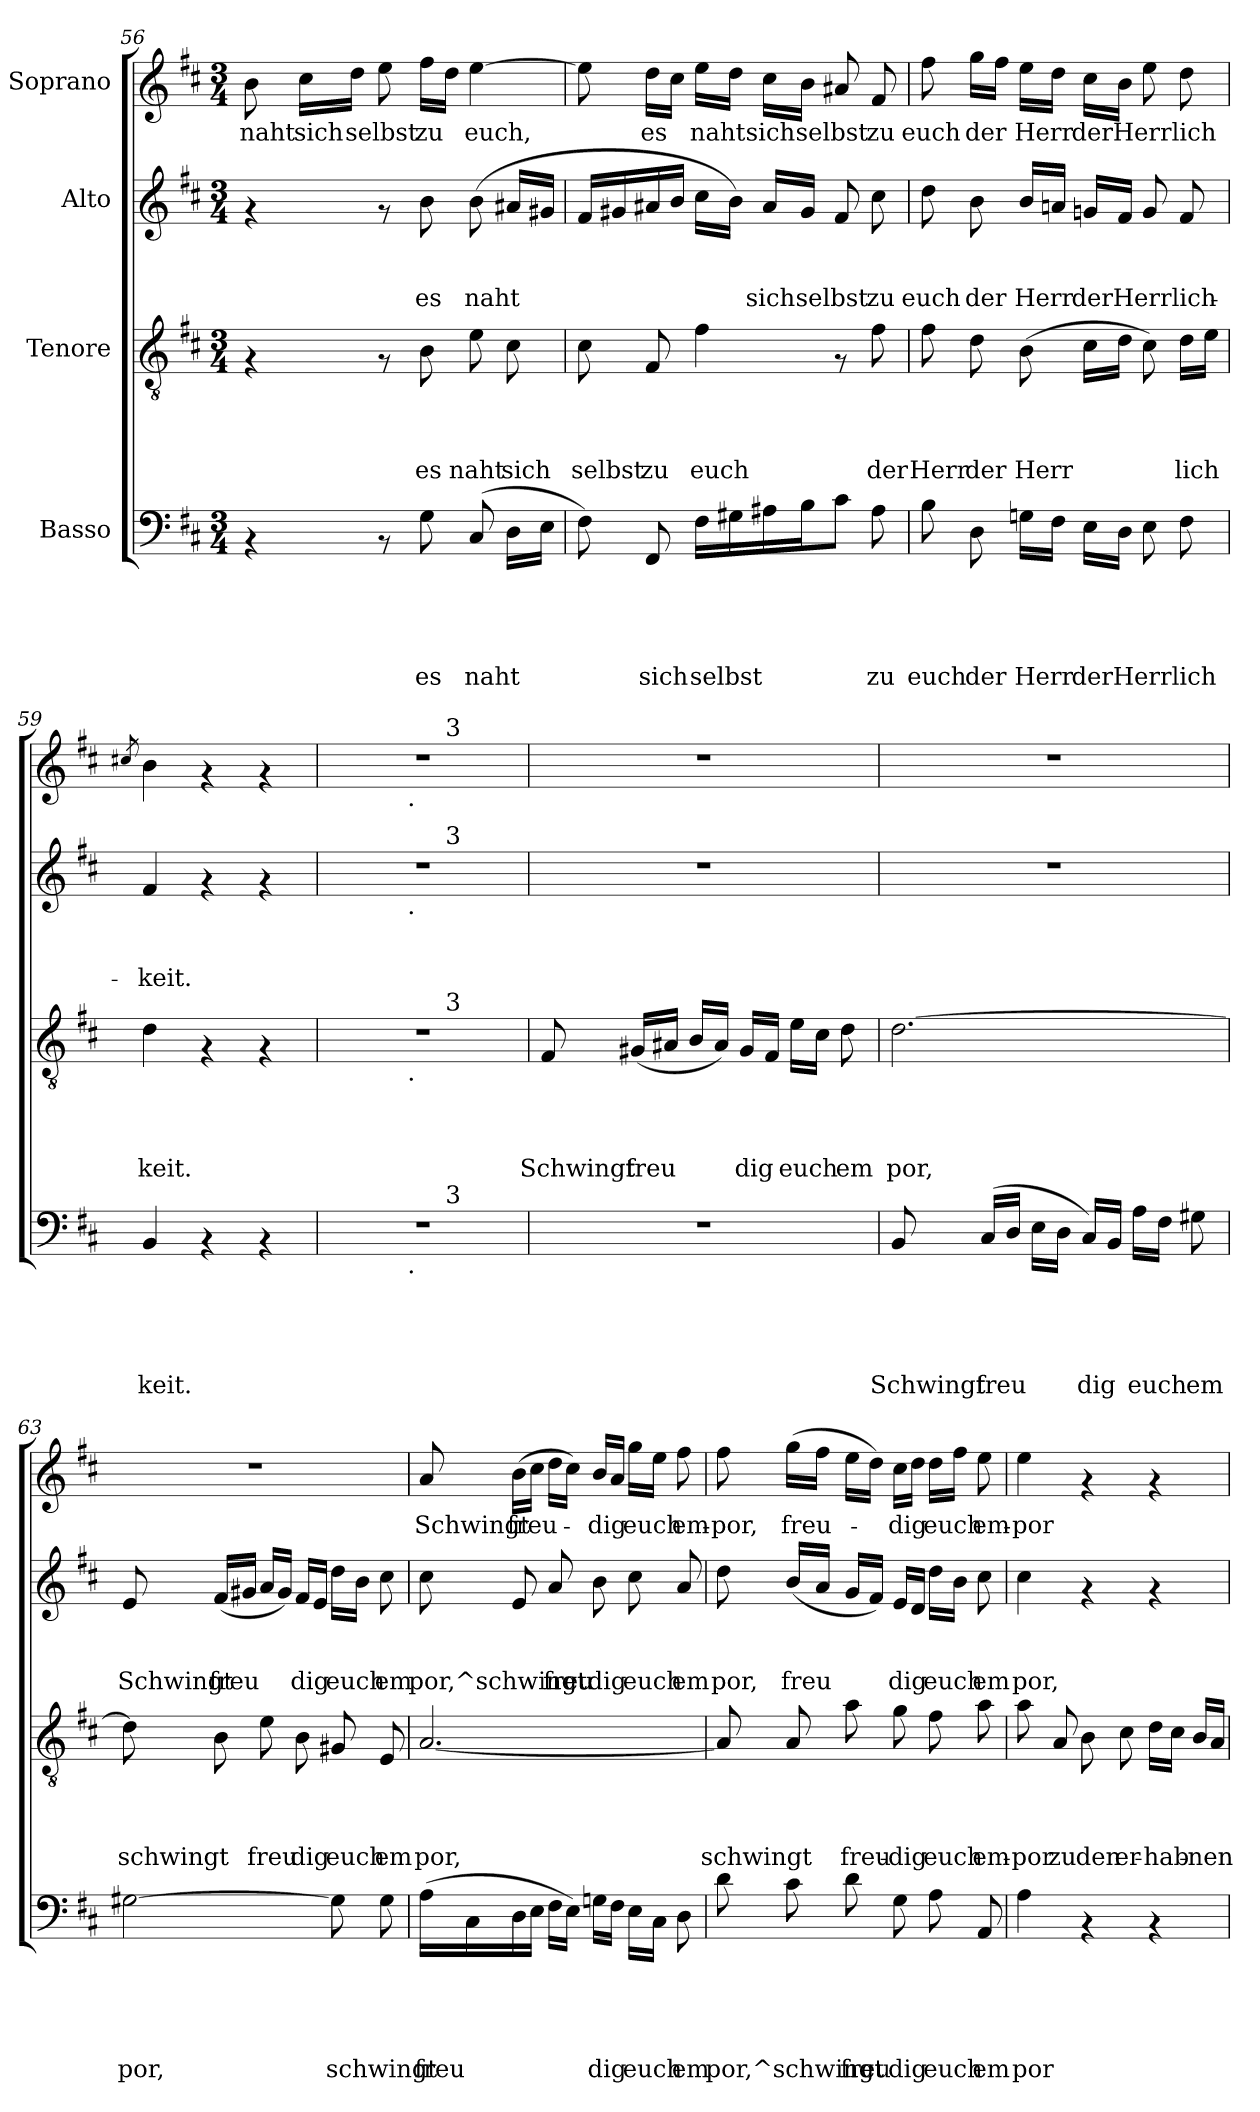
**kern	**text	**text	**text	**text	**text	**kern	**text	**text	**text	**text	**kern	**text	**text	**text	**kern	**text
*part4	*part4	*part4	*part4	*part4	*part4	*part3	*part3	*part3	*part3	*part3	*part2	*part2	*part2	*part2	*part1	*part1
*staff4	*staff4	*staff4	*staff4	*staff4	*staff4	*staff3	*staff3	*staff3	*staff3	*staff3	*staff2	*staff2	*staff2	*staff2	*staff1	*staff1
*I"Basso	*	*	*	*	*	*I"Tenore	*	*	*	*	*I"Alto	*	*	*	*I"Soprano	*
!!LO:LB:g=z
*clefF4	*	*	*	*	*	*clefGv2	*	*	*	*	*clefG2	*	*	*	*clefG2	*
*k[f#c#]	*	*	*	*	*	*k[f#c#]	*	*	*	*	*k[f#c#]	*	*	*	*k[f#c#]	*
*D:	*	*	*	*	*	*D:	*	*	*	*	*D:	*	*	*	*D:	*
*M3/4	*	*	*	*	*	*M3/4	*	*	*	*	*M3/4	*	*	*	*M3/4	*
=56	=56	=56	=56	=56	=56	=56	=56	=56	=56	=56	=56	=56	=56	=56	=56	=56
!	!	!	!	!	!	!	!	!	!	!	!	!	!	!	!	!LO:LY:b
4rAA	.	.	.	.	.	4rF	.	.	.	.	4rf	.	.	.	8b\	naht
!	!	!	!	!	!	!	!	!	!	!	!	!	!	!	!	!LO:LY:b
.	.	.	.	.	.	.	.	.	.	.	.	.	.	.	16cc#\LL	sich
!	!	!	!	!	!	!	!	!	!	!	!	!	!	!	!	!LO:LY:b
.	.	.	.	.	.	.	.	.	.	.	.	.	.	.	16dd\JJ	selbst
8rAA	.	.	.	.	.	8rF	.	.	.	.	8rf	.	.	.	8ee\	.
!	!	!	!	!	!LO:LY:b	!	!	!	!	!LO:LY:b	!	!	!	!LO:LY:b	!	!LO:LY:b
8G\	.	.	.	.	es	8B\	.	.	.	es	8b\	.	.	es	16ff#\LL	zu
.	.	.	.	.	.	.	.	.	.	.	.	.	.	.	16dd\JJ	.
!	!	!	!	!	!LO:LY:b	!	!	!	!	!LO:LY:b	!	!	!	!LO:LY:b	!	!LO:LY:b
(8C#/	.	.	.	.	naht	8e\	.	.	.	naht	(>8b\	.	.	naht	[>4ee\	euch,
!	!	!	!	!	!	!	!	!	!	!LO:LY:b	!	!	!	!	!	!
16D\LL	.	.	.	.	.	8c#\	.	.	.	sich	16a#X/LL	.	.	.	.	.
16E\JJ	.	.	.	.	.	.	.	.	.	.	16g#X/JJ	.	.	.	.	.
=57	=57	=57	=57	=57	=57	=57	=57	=57	=57	=57	=57	=57	=57	=57	=57	=57
!	!	!	!	!	!	!	!	!	!	!LO:LY:b	!	!	!	!	!	!
8F#\)	.	.	.	.	.	8c#\	.	.	.	selbst	16f#/LL	.	.	.	8ee\]	.
.	.	.	.	.	.	.	.	.	.	.	16g#X/	.	.	.	.	.
!	!	!	!	!	!LO:LY:b	!	!	!	!	!LO:LY:b	!	!	!	!	!	!LO:LY:b
8FF#/	.	.	.	.	sich	8F#/	.	.	.	zu	16a#X/	.	.	.	16dd\LL	es
.	.	.	.	.	.	.	.	.	.	.	16b/JJ	.	.	.	16cc#\JJ	.
!	!	!	!	!	!LO:LY:b	!	!	!	!	!LO:LY:b	!	!	!	!	!	!LO:LY:b
16F#\LL	.	.	.	.	selbst	4f#\	.	.	.	euch	16cc#\LL	.	.	.	16ee\LL	naht
16G#X\	.	.	.	.	.	.	.	.	.	.	16b\JJ)	.	.	.	16dd\JJ	.
!	!	!	!	!	!	!	!	!	!	!	!	!	!	!LO:LY:b	!	!LO:LY:b
16A#X\	.	.	.	.	.	.	.	.	.	.	16a#/LL	.	.	sich	16cc#\LL	sich
!	!	!	!	!	!	!	!	!	!	!	!	!	!	!LO:LY:b	!	!LO:LY:b
16B\J	.	.	.	.	.	.	.	.	.	.	16g#/JJ	.	.	selbst	16b\JJ	selbst
8c#\J	.	.	.	.	.	8rF	.	.	.	.	8f#/	.	.	.	8a#X/	.
!	!	!	!	!	!LO:LY:b	!	!	!	!	!LO:LY:b	!	!	!	!LO:LY:b	!	!LO:LY:b
8A#\	.	.	.	.	zu	8f#\	.	.	.	der	8cc#\	.	.	zu	8f#/	zu
=58	=58	=58	=58	=58	=58	=58	=58	=58	=58	=58	=58	=58	=58	=58	=58	=58
!	!	!	!	!	!LO:LY:b	!	!	!	!	!LO:LY:b	!	!	!	!LO:LY:b	!	!LO:LY:b
8B\	.	.	.	.	euch	8f#\	.	.	.	Herr	8dd\	.	.	euch	8ff#\	euch
!	!	!	!	!	!LO:LY:b	!	!	!	!	!LO:LY:b	!	!	!	!LO:LY:b	!	!LO:LY:b
8D\	.	.	.	.	der	8d\	.	.	.	der	8b\	.	.	der	16gg\LL	der
.	.	.	.	.	.	.	.	.	.	.	.	.	.	.	16ff#\JJ	.
!	!	!	!	!	!LO:LY:b	!	!	!	!	!LO:LY:b	!	!	!	!LO:LY:b	!	!LO:LY:b
16Gn\LL	.	.	.	.	Herr	(>8B\	.	.	.	Herr	16b/LL	.	.	Herr	16ee\LL	Herr
16F#\JJ	.	.	.	.	.	.	.	.	.	.	16an/JJ	.	.	.	16dd\JJ	.
!	!	!	!	!	!LO:LY:b	!	!	!	!	!	!	!	!	!LO:LY:b	!	!LO:LY:b
16E\LL	.	.	.	.	der	16c#\LL	.	.	.	.	16gn/LL	.	.	der	16cc#\LL	der
!	!	!	!	!	!LO:LY:b	!	!	!	!	!	!	!	!	!LO:LY:b	!	!LO:LY:b
16D\JJ	.	.	.	.	Herrlich	16d\JJ	.	.	.	.	16f#/JJ	.	.	Herrlich-	16b\JJ	Herrlich
8E\	.	.	.	.	.	8c#\)	.	.	.	.	8g/	.	.	.	8ee\	.
!	!	!	!	!	!	!	!	!	!	!LO:LY:b	!	!	!	!	!	!
8F#\	.	.	.	.	.	16d\LL	.	.	.	lich	8f#/	.	.	.	8dd\	.
.	.	.	.	.	.	16e\JJ	.	.	.	.	.	.	.	.	.	.
=59	=59	=59	=59	=59	=59	=59	=59	=59	=59	=59	=59	=59	=59	=59	=59	=59
.	.	.	.	.	.	.	.	.	.	.	.	.	.	.	8qcc#X/	.
!	!	!	!	!	!LO:LY:b	!	!	!	!	!LO:LY:b	!	!	!	!LO:LY:b	!	!
4BB/	.	.	.	.	keit.	4d\	.	.	.	keit.	4f#/	.	.	-keit.	4b\	.
4rAA	.	.	.	.	.	4rF	.	.	.	.	4rf	.	.	.	4rf	.
4rAA	.	.	.	.	.	4rF	.	.	.	.	4rf	.	.	.	4rf	.
!!LO:LB:g=z
=60	=60	=60	=60	=60	=60	=60	=60	=60	=60	=60	=60	=60	=60	=60	=60	=60
*^	*	*	*	*	*	*^	*	*	*	*	*^	*	*	*	*^	*
*	*^	*	*	*	*	*	*	*^	*	*	*	*	*	*^	*	*	*	*	*^	*
2.r	4ryy	4..ryy	.	.	.	.	.	2.r	4ryy	4..ryy	.	.	.	.	2.r	4ryy	4..ryy	.	.	.	2.r	4ryy	4..ryy	.
.	16ryy	.	.	.	.	.	.	.	16ryy	.	.	.	.	.	.	16ryy	.	.	.	.	.	16ryy	.	.
!	!	!	!	!	!	!	!	!	!	!	!	!	!	!	!	!	!	!	!	!	!	!LO:TX:b:t=.	!	!
!	!	!	!	!	!	!	!	!	!	!	!	!	!	!	!	!LO:TX:b:t=.	!	!	!	!	!	!	!	!
!	!	!	!	!	!	!	!	!	!LO:TX:b:t=.	!	!	!	!	!	!	!	!	!	!	!	!	!	!	!
!	!LO:TX:b:t=.	!	!	!	!	!	!	!	!	!	!	!	!	!	!	!	!	!	!	!	!	!	!	!
.	4..ryy	.	.	.	.	.	.	.	4..ryy	.	.	.	.	.	.	4..ryy	.	.	.	.	.	4..ryy	.	.
!	!	!	!	!	!	!	!	!	!	!	!	!	!	!	!	!	!	!	!	!	!	!	!LO:TX:a:t=3	!
!	!	!	!	!	!	!	!	!	!	!	!	!	!	!	!	!	!LO:TX:a:t=3	!	!	!	!	!	!	!
!	!	!	!	!	!	!	!	!	!	!LO:TX:a:t=3	!	!	!	!	!	!	!	!	!	!	!	!	!	!
!	!	!LO:TX:a:t=3	!	!	!	!	!	!	!	!	!	!	!	!	!	!	!	!	!	!	!	!	!	!
.	.	4ryy	.	.	.	.	.	.	.	4ryy	.	.	.	.	.	.	4ryy	.	.	.	.	.	4ryy	.
.	.	16ryy	.	.	.	.	.	.	.	16ryy	.	.	.	.	.	.	16ryy	.	.	.	.	.	16ryy	.
=61	=61	=61	=61	=61	=61	=61	=61	=61	=61	=61	=61	=61	=61	=61	=61	=61	=61	=61	=61	=61	=61	=61	=61	=61
!	!	!	!	!	!	!	!	!	!	!	!	!	!	!LO:LY:b	!	!	!	!	!	!	!	!	!	!
*v	*v	*v	*	*	*	*	*	*	*	*	*	*	*	*	*v	*v	*v	*	*	*	*v	*v	*v	*
*	*	*	*	*	*	*v	*v	*v	*	*	*	*	*	*	*	*	*	*
2.r	.	.	.	.	.	8F#/	.	.	.	Schwingt	2.r	.	.	.	2.r	.
!	!	!	!	!	!	!	!	!	!	!LO:LY:b	!	!	!	!	!	!
.	.	.	.	.	.	(<16G#X/LL	.	.	.	freu	.	.	.	.	.	.
.	.	.	.	.	.	16A#X/JJ	.	.	.	.	.	.	.	.	.	.
.	.	.	.	.	.	16B/LL	.	.	.	.	.	.	.	.	.	.
.	.	.	.	.	.	16A#/JJ)	.	.	.	.	.	.	.	.	.	.
!	!	!	!	!	!	!	!	!	!	!LO:LY:b	!	!	!	!	!	!
.	.	.	.	.	.	16G#/LL	.	.	.	dig	.	.	.	.	.	.
.	.	.	.	.	.	16F#/JJ	.	.	.	.	.	.	.	.	.	.
!	!	!	!	!	!	!	!	!	!	!LO:LY:b	!	!	!	!	!	!
.	.	.	.	.	.	16e\LL	.	.	.	euch	.	.	.	.	.	.
.	.	.	.	.	.	16c#\JJ	.	.	.	.	.	.	.	.	.	.
!	!	!	!	!	!	!	!	!	!	!LO:LY:b	!	!	!	!	!	!
.	.	.	.	.	.	8d\	.	.	.	em	.	.	.	.	.	.
=62	=62	=62	=62	=62	=62	=62	=62	=62	=62	=62	=62	=62	=62	=62	=62	=62
!	!	!	!	!	!LO:LY:b	!	!	!	!	!LO:LY:b	!	!	!	!	!	!
8BB/	.	.	.	.	Schwingt	[>2.d\	.	.	.	por,	2.r	.	.	.	2.r	.
!	!	!	!	!	!LO:LY:b	!	!	!	!	!	!	!	!	!	!	!
(>16C#/LL	.	.	.	.	freu	.	.	.	.	.	.	.	.	.	.	.
16D/JJ	.	.	.	.	.	.	.	.	.	.	.	.	.	.	.	.
16E\LL	.	.	.	.	.	.	.	.	.	.	.	.	.	.	.	.
16D\JJ	.	.	.	.	.	.	.	.	.	.	.	.	.	.	.	.
!	!	!	!	!	!LO:LY:b	!	!	!	!	!	!	!	!	!	!	!
16C#/LL)	.	.	.	.	dig	.	.	.	.	.	.	.	.	.	.	.
16BB/JJ	.	.	.	.	.	.	.	.	.	.	.	.	.	.	.	.
!	!	!	!	!	!LO:LY:b	!	!	!	!	!	!	!	!	!	!	!
16A\LL	.	.	.	.	euch	.	.	.	.	.	.	.	.	.	.	.
16F#\JJ	.	.	.	.	.	.	.	.	.	.	.	.	.	.	.	.
!	!	!	!	!	!LO:LY:b	!	!	!	!	!	!	!	!	!	!	!
8G#X\	.	.	.	.	em	.	.	.	.	.	.	.	.	.	.	.
=63	=63	=63	=63	=63	=63	=63	=63	=63	=63	=63	=63	=63	=63	=63	=63	=63
!	!	!	!	!	!LO:LY:b	!	!	!	!	!LO:LY:b	!	!	!	!LO:LY:b	!	!
[>2G#X\	.	.	.	.	por,	8d\]	.	.	.	schwingt	8e/	.	.	Schwingt	2.r	.
!	!	!	!	!	!	!	!	!	!	!	!	!	!	!LO:LY:b	!	!
.	.	.	.	.	.	8B\	.	.	.	.	(<16f#/LL	.	.	freu	.	.
.	.	.	.	.	.	.	.	.	.	.	16g#X/JJ	.	.	.	.	.
!	!	!	!	!	!	!	!	!	!	!LO:LY:b	!	!	!	!	!	!
.	.	.	.	.	.	8e\	.	.	.	freu	16a/LL	.	.	.	.	.
.	.	.	.	.	.	.	.	.	.	.	16g#/JJ)	.	.	.	.	.
!	!	!	!	!	!	!	!	!	!	!LO:LY:b	!	!	!	!LO:LY:b	!	!
.	.	.	.	.	.	8B\	.	.	.	dig	16f#/LL	.	.	dig	.	.
.	.	.	.	.	.	.	.	.	.	.	16e/JJ	.	.	.	.	.
!	!	!	!	!	!LO:LY:b	!	!	!	!	!LO:LY:b	!	!	!	!LO:LY:b	!	!
8G#\]	.	.	.	.	schwingt	8G#X/	.	.	.	euch	16dd\LL	.	.	euch	.	.
.	.	.	.	.	.	.	.	.	.	.	16b\JJ	.	.	.	.	.
!	!	!	!	!	!	!	!	!	!	!LO:LY:b	!	!	!	!LO:LY:b	!	!
8G#\	.	.	.	.	.	8E/	.	.	.	em	8cc#\	.	.	em	.	.
!!LO:PB:g=z
=64	=64	=64	=64	=64	=64	=64	=64	=64	=64	=64	=64	=64	=64	=64	=64	=64
!	!	!	!	!	!LO:LY:b	!	!	!	!	!LO:LY:b	!	!	!	!LO:LY:b	!	!LO:LY:b
(>16A\LL	.	.	.	.	freu	[<2.A/	.	.	.	por,	8cc#\	.	.	por,^schwingt	8a/	Schwingt
16C#\	.	.	.	.	.	.	.	.	.	.	.	.	.	.	.	.
!	!	!	!	!	!	!	!	!	!	!	!	!	!	!	!	!LO:LY:b
16D\	.	.	.	.	.	.	.	.	.	.	8e/	.	.	.	(>16b\LL	freu-
16E\JJ	.	.	.	.	.	.	.	.	.	.	.	.	.	.	16cc#\JJ	.
!	!	!	!	!	!	!	!	!	!	!	!	!	!	!LO:LY:b	!	!
16F#\LL	.	.	.	.	.	.	.	.	.	.	8a/	.	.	freu	16dd\LL	.
16E\JJ)	.	.	.	.	.	.	.	.	.	.	.	.	.	.	16cc#\JJ)	.
!	!	!	!	!	!LO:LY:b	!	!	!	!	!	!	!	!	!LO:LY:b	!	!LO:LY:b
16Gn\LL	.	.	.	.	dig	.	.	.	.	.	8b\	.	.	dig	16b/LL	-dig
16F#\JJ	.	.	.	.	.	.	.	.	.	.	.	.	.	.	16a/JJ	.
!	!	!	!	!	!LO:LY:b	!	!	!	!	!	!	!	!	!LO:LY:b	!	!LO:LY:b
16E\LL	.	.	.	.	euch	.	.	.	.	.	8cc#\	.	.	euch	16gg\LL	euch
16C#\JJ	.	.	.	.	.	.	.	.	.	.	.	.	.	.	16ee\JJ	.
!	!	!	!	!	!LO:LY:b	!	!	!	!	!	!	!	!	!LO:LY:b	!	!LO:LY:b
8D\	.	.	.	.	em	.	.	.	.	.	8a/	.	.	em	8ff#\	em-
=65	=65	=65	=65	=65	=65	=65	=65	=65	=65	=65	=65	=65	=65	=65	=65	=65
!	!	!	!	!	!LO:LY:b	!	!	!	!	!LO:LY:b	!	!	!	!LO:LY:b	!	!LO:LY:b
8d\	.	.	.	.	por,^schwingt	8A/]	.	.	.	schwingt	8dd\	.	.	por,	8ff#\	-por,
!	!	!	!	!	!	!	!	!	!	!	!	!	!	!LO:LY:b	!	!LO:LY:b
8c#\	.	.	.	.	.	8A/	.	.	.	.	(<16b/LL	.	.	freu	(>16gg\LL	freu-
.	.	.	.	.	.	.	.	.	.	.	16a/JJ	.	.	.	16ff#\JJ	.
!	!	!	!	!	!LO:LY:b	!	!	!	!	!LO:LY:b	!	!	!	!	!	!
8d\	.	.	.	.	freu	8a\	.	.	.	freu-	16g/LL	.	.	.	16ee\LL	.
.	.	.	.	.	.	.	.	.	.	.	16f#/JJ)	.	.	.	16dd\JJ)	.
!	!	!	!	!	!LO:LY:b	!	!	!	!	!LO:LY:b	!	!	!	!LO:LY:b	!	!LO:LY:b
8G\	.	.	.	.	dig	8g\	.	.	.	-dig	16e/LL	.	.	dig	16cc#\LL	-dig
.	.	.	.	.	.	.	.	.	.	.	16d/JJ	.	.	.	16dd\JJ	.
!	!	!	!	!	!LO:LY:b	!	!	!	!	!LO:LY:b	!	!	!	!LO:LY:b	!	!LO:LY:b
8A\	.	.	.	.	euch	8f#\	.	.	.	euch	16dd\LL	.	.	euch	16dd\LL	euch
.	.	.	.	.	.	.	.	.	.	.	16b\JJ	.	.	.	16ff#\JJ	.
!	!	!	!	!	!LO:LY:b	!	!	!	!	!LO:LY:b	!	!	!	!LO:LY:b	!	!LO:LY:b
8AA/	.	.	.	.	em	8a\	.	.	.	em-	8cc#\	.	.	em	8ee\	em-
=66	=66	=66	=66	=66	=66	=66	=66	=66	=66	=66	=66	=66	=66	=66	=66	=66
!	!	!	!	!	!LO:LY:b	!	!	!	!	!LO:LY:b	!	!	!	!LO:LY:b	!	!LO:LY:b
4A\	.	.	.	.	por	8a\	.	.	.	-por	4cc#\	.	.	por,	4ee\	-por
!	!	!	!	!	!	!	!	!	!	!LO:LY:b	!	!	!	!	!	!
.	.	.	.	.	.	8A/	.	.	.	zu	.	.	.	.	.	.
!	!	!	!	!	!	!	!	!	!	!LO:LY:b	!	!	!	!	!	!
4rAA	.	.	.	.	.	8B\	.	.	.	den	4rf	.	.	.	4rf	.
!	!	!	!	!	!	!	!	!	!	!LO:LY:b	!	!	!	!	!	!
.	.	.	.	.	.	8c#\	.	.	.	er-	.	.	.	.	.	.
!	!	!	!	!	!	!	!	!	!	!LO:LY:b	!	!	!	!	!	!
4rAA	.	.	.	.	.	16d\LL	.	.	.	-hab-	4rf	.	.	.	4rf	.
.	.	.	.	.	.	16c#\JJ	.	.	.	.	.	.	.	.	.	.
!	!	!	!	!	!	!	!	!	!	!LO:LY:b	!	!	!	!	!	!
.	.	.	.	.	.	16B/LL	.	.	.	-nen	.	.	.	.	.	.
.	.	.	.	.	.	16A/JJ	.	.	.	.	.	.	.	.	.	.
=	=	=	=	=	=	=	=	=	=	=	=	=	=	=	=	=
*-	*-	*-	*-	*-	*-	*-	*-	*-	*-	*-	*-	*-	*-	*-	*-	*-
